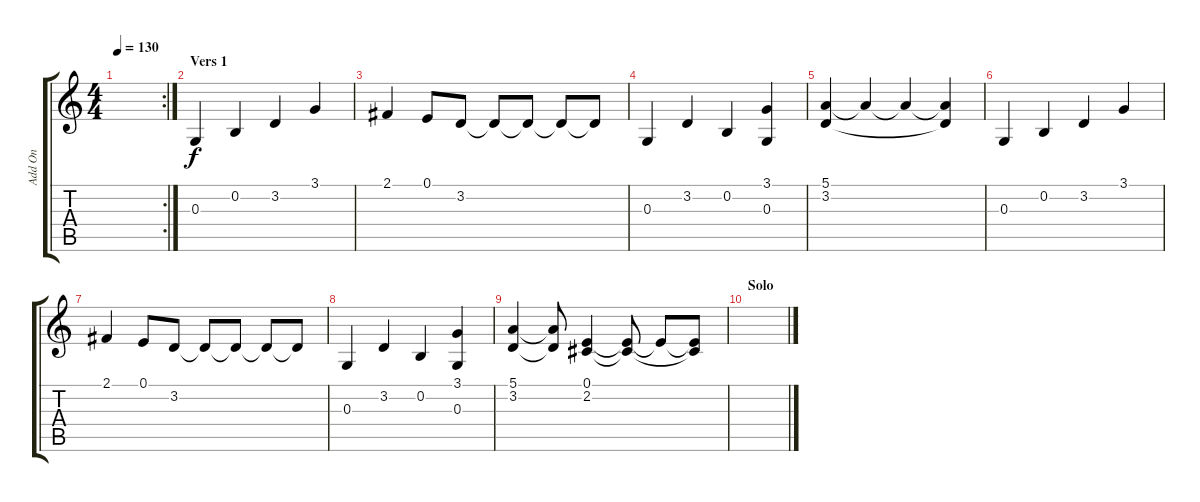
\track ("Add On" "Add On") {instrument pizzicatostrings}
\staff {score tabs}
\tuning (E4 B3 G3 D3 A2 E2) {hide}
\rc 2
\ts (4 4)
\tempo 130
\clef g2
\ks c
|
\section ("" "Vers 1")
0.3.4 0.2.4 3.2.4 3.1.4 |
2.1.4 0.1.8 3.2.8 3.2{t}.8 3.2{t}.8 3.2{t}.8 3.2{t}.8 |
0.3.4 3.2.4 0.2.4 (3.1 0.3).4 |
(5.1 3.2).4 5.1{t}.4 5.1{t}.4 (5.1{t} 3.2{t}).4 |
0.3.4 0.2.4 3.2.4 3.1.4 |
2.1.4 0.1.8 3.2.8 3.2{t}.8 3.2{t}.8 3.2{t}.8 3.2{t}.8 |
0.3.4 3.2.4 0.2.4 (3.1 0.3).4 |
(5.1 3.2).4 (5.1{t} 3.2{t}).8 (0.1 2.2).4 (0.1{t} 2.2{t}).8 0.1{t}.8 (0.1{t} 2.2{t}).8 |
\section ("" "Solo")
